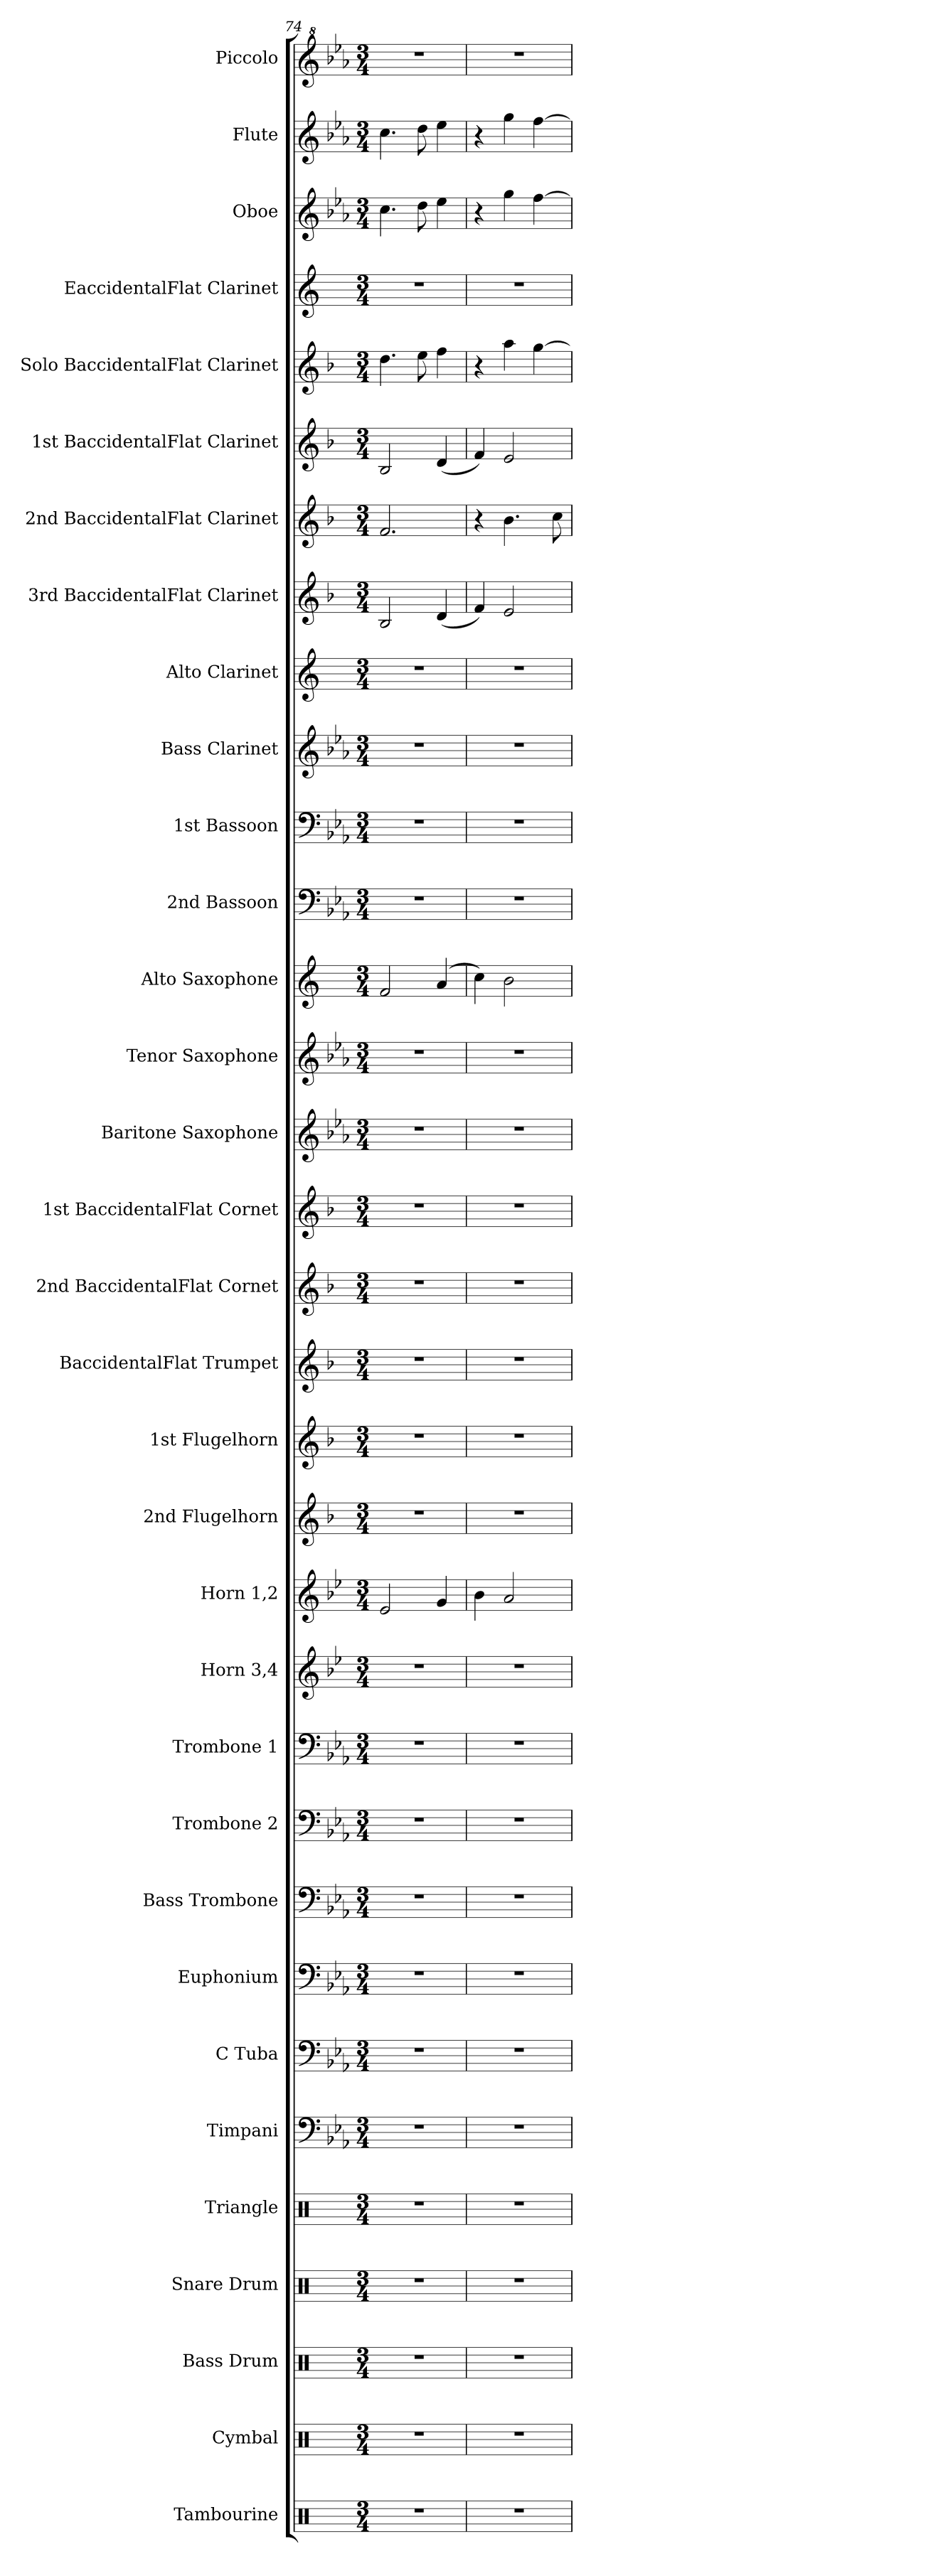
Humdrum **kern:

**kern	**kern	**kern	**kern	**kern	**kern	**kern	**kern	**kern	**kern	**kern	**kern	**kern	**kern	**kern	**kern	**kern	**kern	**kern	**kern	**kern	**kern	**kern	**kern	**kern	**kern	**kern	**kern	**kern	**kern	**kern	**kern	**kern
*part33	*part32	*part31	*part30	*part29	*part28	*part27	*part26	*part25	*part24	*part23	*part22	*part21	*part20	*part19	*part18	*part17	*part16	*part15	*part14	*part13	*part12	*part11	*part10	*part9	*part8	*part7	*part6	*part5	*part4	*part3	*part2	*part1
*staff33	*staff32	*staff31	*staff30	*staff29	*staff28	*staff27	*staff26	*staff25	*staff24	*staff23	*staff22	*staff21	*staff20	*staff19	*staff18	*staff17	*staff16	*staff15	*staff14	*staff13	*staff12	*staff11	*staff10	*staff9	*staff8	*staff7	*staff6	*staff5	*staff4	*staff3	*staff2	*staff1
*I"Tambourine	*I"Cymbal	*I"Bass Drum	*I"Snare Drum	*I"Triangle	*I"Timpani	*I"C Tuba	*I"Euphonium	*I"Bass Trombone	*I"Trombone 2	*I"Trombone 1	*I"Horn 3,4	*I"Horn 1,2	*I"2nd Flugelhorn	*I"1st Flugelhorn	*I"BaccidentalFlat Trumpet	*I"2nd BaccidentalFlat Cornet	*I"1st BaccidentalFlat Cornet	*I"Baritone Saxophone	*I"Tenor Saxophone	*I"Alto Saxophone	*I"2nd Bassoon	*I"1st Bassoon	*I"Bass Clarinet	*I"Alto Clarinet	*I"3rd BaccidentalFlat Clarinet	*I"2nd BaccidentalFlat Clarinet	*I"1st BaccidentalFlat Clarinet	*I"Solo BaccidentalFlat Clarinet	*I"EaccidentalFlat Clarinet	*I"Oboe	*I"Flute	*I"Piccolo
*I'Tamb.	*I'Cym.	*I'B. Dr.	*I'Sn. Dr.	*I'Trgl.	*I'Timp.	*I'C Tu.	*I'Eu.	*I'B. Trb.	*I'Trb. 2	*I'Trb. 1	*I'Hn. 3,4	*I'Hn. 1,2	*I'2nd Flghn.	*I'1st Flghn.	*I'BaccidentalFlat Tpt.	*I'2nd BaccidentalFlat Cnt.	*I'1st BaccidentalFlat Cnt.	*I'Bar. Sax.	*I'T. Sax.	*I'A. Sax.	*I'2nd Bsn.	*I'1st Bsn.	*I'B. Cl.	*I'A. Cl.	*I'3rd BaccidentalFlat Cl.	*I'2nd BaccidentalFlat Cl.	*I'1st BaccidentalFlat Cl.	*I'Solo BaccidentalFlat Cl.	*I'EaccidentalFlat Cl.	*I'Ob.	*I'Fl.	*I'Picc.
!!LO:PB:g=z
*clefX	*clefX	*clefX	*clefX	*clefX	*clefF4	*clefF4	*clefF4	*clefF4	*clefF4	*clefF4	*clefG2	*clefG2	*clefG2	*clefG2	*clefG2	*clefG2	*clefG2	*clefG2	*clefG2	*clefG2	*clefF4	*clefF4	*clefG2	*clefG2	*clefG2	*clefG2	*clefG2	*clefG2	*clefG2	*clefG2	*clefG2	*clefG^2
*	*	*	*	*	*	*	*	*	*	*	*ITrd4c7	*ITrd4c7	*ITrd1c2	*ITrd1c2	*ITrd1c2	*ITrd1c2	*ITrd1c2	*ITrd12c21	*ITrd8c14	*ITrd5c9	*	*	*ITrd8c14	*ITrd5c9	*ITrd1c2	*ITrd1c2	*ITrd1c2	*ITrd1c2	*ITrd-2c-3	*	*	*ITrd-7c-12
*k[]	*k[]	*k[]	*k[]	*k[]	*k[b-e-a-]	*k[b-e-a-]	*k[b-e-a-]	*k[b-e-a-]	*k[b-e-a-]	*k[b-e-a-]	*k[b-e-a-]	*k[b-e-a-]	*k[b-e-a-]	*k[b-e-a-]	*k[b-e-a-]	*k[b-e-a-]	*k[b-e-a-]	*k[b-e-a-]	*k[b-e-a-]	*k[b-e-a-]	*k[b-e-a-]	*k[b-e-a-]	*k[b-e-a-]	*k[b-e-a-]	*k[b-e-a-]	*k[b-e-a-]	*k[b-e-a-]	*k[b-e-a-]	*k[b-e-a-]	*k[b-e-a-]	*k[b-e-a-]	*k[b-e-a-]
*M3/4	*M3/4	*M3/4	*M3/4	*M3/4	*M3/4	*M3/4	*M3/4	*M3/4	*M3/4	*M3/4	*M3/4	*M3/4	*M3/4	*M3/4	*M3/4	*M3/4	*M3/4	*M3/4	*M3/4	*M3/4	*M3/4	*M3/4	*M3/4	*M3/4	*M3/4	*M3/4	*M3/4	*M3/4	*M3/4	*M3/4	*M3/4	*M3/4
=74	=74	=74	=74	=74	=74	=74	=74	=74	=74	=74	=74	=74	=74	=74	=74	=74	=74	=74	=74	=74	=74	=74	=74	=74	=74	=74	=74	=74	=74	=74	=74	=74
2.r	2.r	2.r	2.r	2.r	2.r	2.r	2.r	2.r	2.r	2.r	2.r	2A-/	2.r	2.r	2.r	2.r	2.r	2.r	2.r	2A-/	2.r	2.r	2.r	2.r	2A-/	2.e-/	2A-/	4.cc\	2.r	4.cc\	4.cc\	2.r
.	.	.	.	.	.	.	.	.	.	.	.	.	.	.	.	.	.	.	.	.	.	.	.	.	.	.	.	8dd\	.	8dd\	8dd\	.
.	.	.	.	.	.	.	.	.	.	.	.	4c/	.	.	.	.	.	.	.	(4c/	.	.	.	.	(4c/	.	(4c/	4ee-\	.	4ee-\	4ee-\	.
=75	=75	=75	=75	=75	=75	=75	=75	=75	=75	=75	=75	=75	=75	=75	=75	=75	=75	=75	=75	=75	=75	=75	=75	=75	=75	=75	=75	=75	=75	=75	=75	=75
2.r	2.r	2.r	2.r	2.r	2.r	2.r	2.r	2.r	2.r	2.r	2.r	4e-\	2.r	2.r	2.r	2.r	2.r	2.r	2.r	4e-\)	2.r	2.r	2.r	2.r	4e-/)	4r	4e-/)	4r	2.r	4r	4r	2.r
.	.	.	.	.	.	.	.	.	.	.	.	2d/	.	.	.	.	.	.	.	2d\	.	.	.	.	2d/	4.a-\	2d/	4gg\	.	4gg\	4gg\	.
.	.	.	.	.	.	.	.	.	.	.	.	.	.	.	.	.	.	.	.	.	.	.	.	.	.	.	.	[4ff\	.	[4ff\	[4ff\	.
.	.	.	.	.	.	.	.	.	.	.	.	.	.	.	.	.	.	.	.	.	.	.	.	.	.	8b-\	.	.	.	.	.	.
=	=	=	=	=	=	=	=	=	=	=	=	=	=	=	=	=	=	=	=	=	=	=	=	=	=	=	=	=	=	=	=	=
*-	*-	*-	*-	*-	*-	*-	*-	*-	*-	*-	*-	*-	*-	*-	*-	*-	*-	*-	*-	*-	*-	*-	*-	*-	*-	*-	*-	*-	*-	*-	*-	*-
